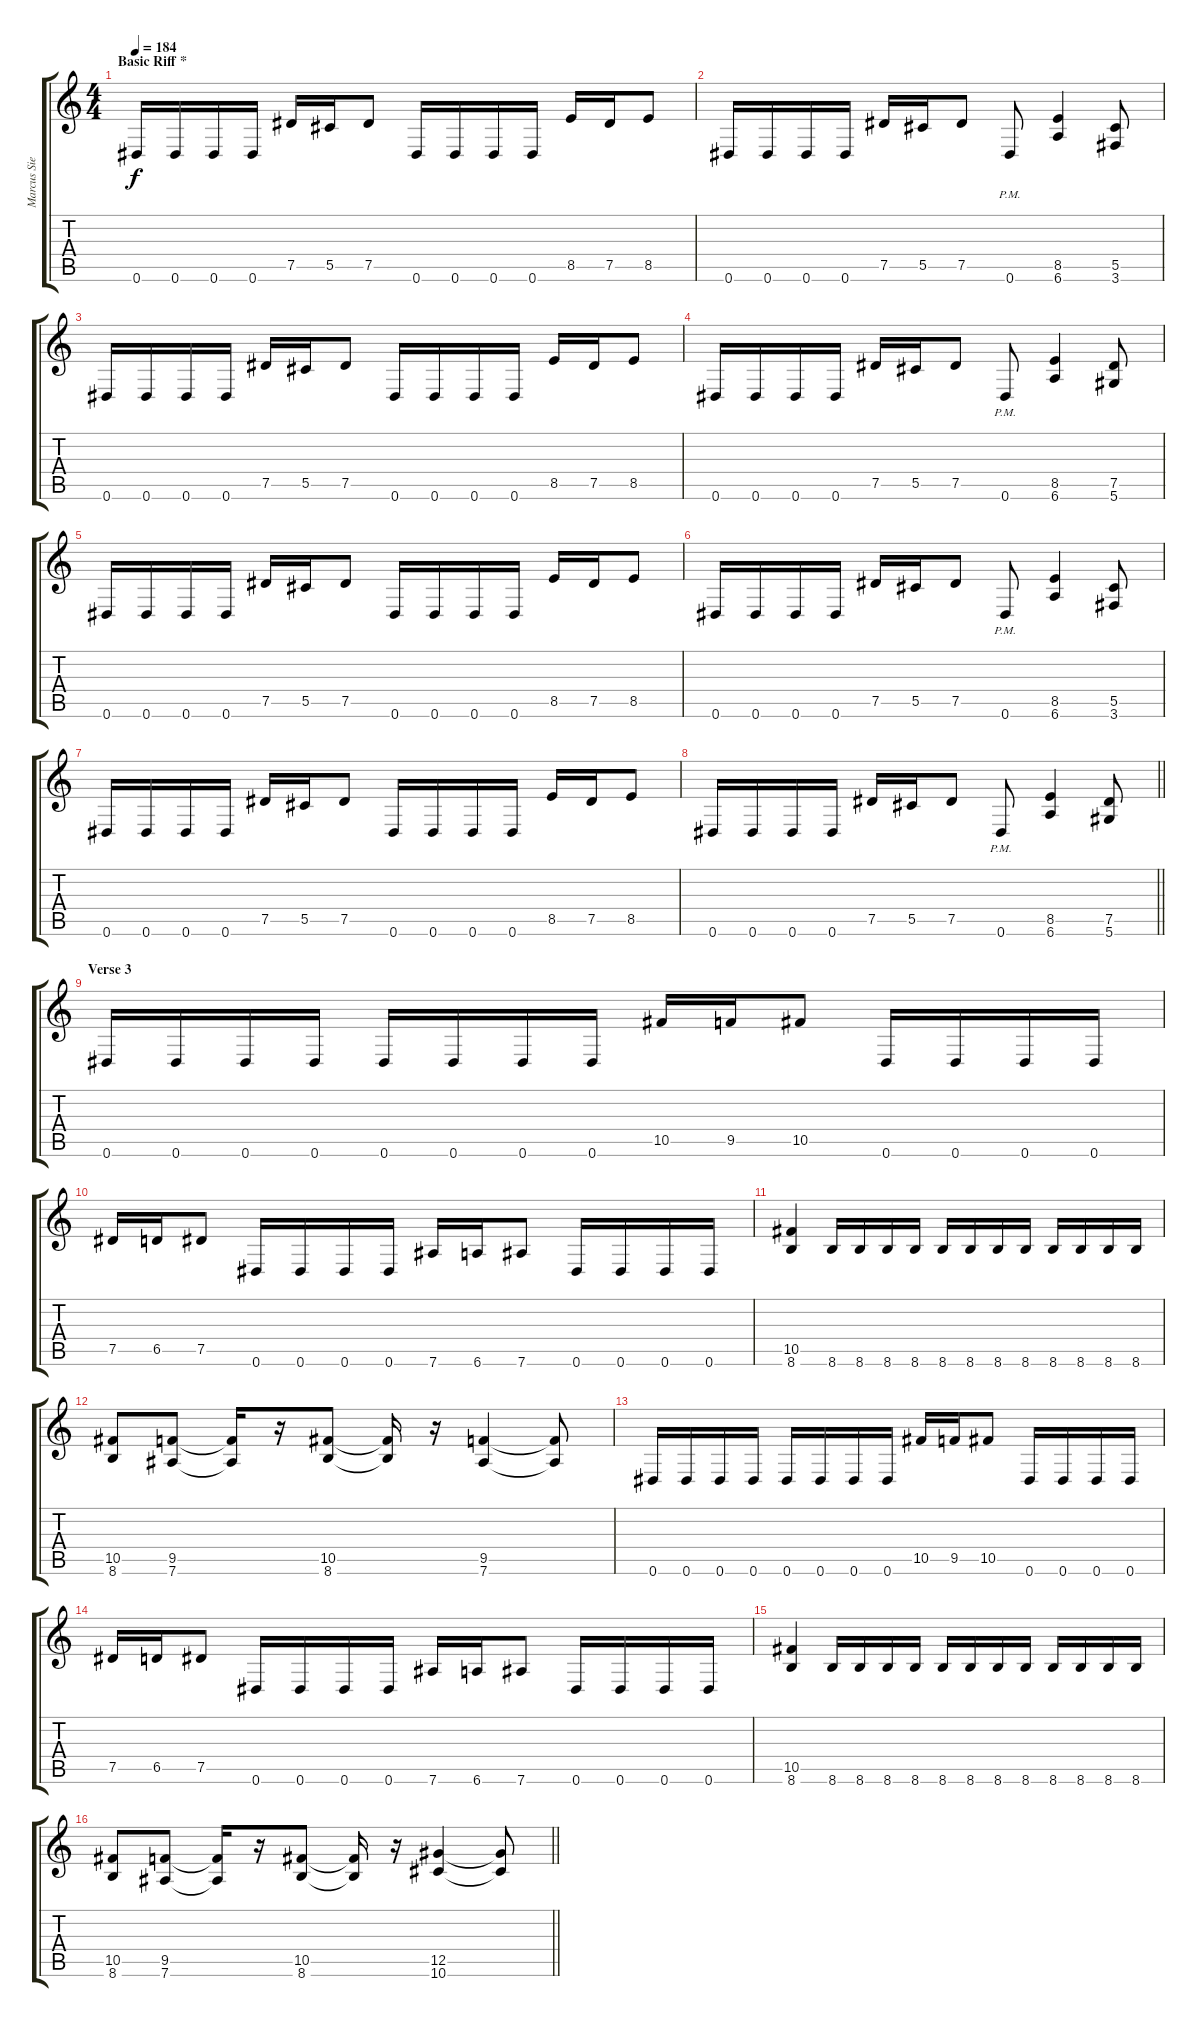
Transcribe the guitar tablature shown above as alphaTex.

\track ("Marcus Siepen" "Marcus Sie") {instrument distortionguitar}
\staff {score tabs}
\tuning (Eb4 Bb3 Gb3 Db3 Ab2 Eb2) {hide}
\ts (4 4)
\section ("" "Basic Riff *")
\tempo 184
\clef g2
\ks c
0.6.16{dy f} 0.6.16 0.6.16 0.6.16 7.5.16 5.5.16 7.5.8 0.6.16 0.6.16 0.6.16 0.6.16 8.5.16 7.5.16 8.5.8 |
0.6.16 0.6.16 0.6.16 0.6.16 7.5.16 5.5.16 7.5.8 0.6{pm}.8 (8.5 6.6).4 (5.5 3.6).8 |
0.6.16 0.6.16 0.6.16 0.6.16 7.5.16 5.5.16 7.5.8 0.6.16 0.6.16 0.6.16 0.6.16 8.5.16 7.5.16 8.5.8 |
0.6.16 0.6.16 0.6.16 0.6.16 7.5.16 5.5.16 7.5.8 0.6{pm}.8 (8.5 6.6).4 (7.5 5.6).8 |
0.6.16{balance 2} 0.6.16 0.6.16 0.6.16 7.5.16 5.5.16 7.5.8 0.6.16 0.6.16 0.6.16 0.6.16 8.5.16 7.5.16 8.5.8 |
0.6.16 0.6.16 0.6.16 0.6.16 7.5.16 5.5.16 7.5.8 0.6{pm}.8 (8.5 6.6).4 (5.5 3.6).8 |
0.6.16 0.6.16 0.6.16 0.6.16 7.5.16 5.5.16 7.5.8 0.6.16 0.6.16 0.6.16 0.6.16 8.5.16 7.5.16 8.5.8 |
\barLineRight lightlight
0.6.16 0.6.16 0.6.16 0.6.16 7.5.16 5.5.16 7.5.8 0.6{pm}.8 (8.5 6.6).4 (7.5 5.6).8 |
\section ("" "Verse 3")
0.6.16{balance 2} 0.6.16 0.6.16 0.6.16 0.6.16 0.6.16 0.6.16 0.6.16 10.5.16 9.5.16 10.5.8 0.6.16 0.6.16 0.6.16 0.6.16 |
7.5.16 6.5.16 7.5.8 0.6.16 0.6.16 0.6.16 0.6.16 7.6.16 6.6.16 7.6.8 0.6.16 0.6.16 0.6.16 0.6.16 |
(10.5 8.6).4{balance 8} 8.6.16 8.6.16 8.6.16 8.6.16 8.6.16 8.6.16 8.6.16 8.6.16 8.6.16 8.6.16 8.6.16 8.6.16 |
(10.5 8.6).8 (9.5 7.6).8 (9.5{t} 7.6{t}).16 r.16 (10.5 8.6).8 (10.5{t} 8.6{t}).16 r.16 (9.5 7.6).4 (9.5{t} 7.6{t}).8 |
0.6.16{balance 2} 0.6.16 0.6.16 0.6.16 0.6.16 0.6.16 0.6.16 0.6.16 10.5.16 9.5.16 10.5.8 0.6.16 0.6.16 0.6.16 0.6.16 |
7.5.16 6.5.16 7.5.8 0.6.16 0.6.16 0.6.16 0.6.16 7.6.16 6.6.16 7.6.8 0.6.16 0.6.16 0.6.16 0.6.16 |
(10.5 8.6).4{balance 8} 8.6.16 8.6.16 8.6.16 8.6.16 8.6.16 8.6.16 8.6.16 8.6.16 8.6.16 8.6.16 8.6.16 8.6.16 |
\barLineRight lightlight
(10.5 8.6).8 (9.5 7.6).8 (9.5{t} 7.6{t}).16 r.16 (10.5 8.6).8 (10.5{t} 8.6{t}).16 r.16 (12.5 10.6).4 (12.5{t} 10.6{t}).8
